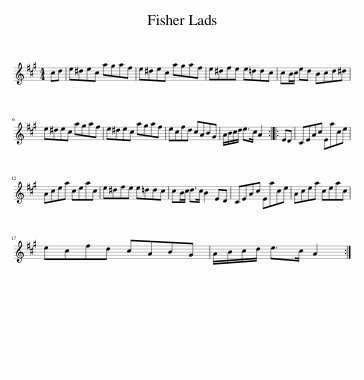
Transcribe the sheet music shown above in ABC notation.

X:1
L:1/8
M:4/4
I:linebreak $
K:A
V:1 treble
V:1
 cd | e^dec agaf | e^dec agaf | e^dfe e=ddc | cB/c/ ed Bcd^d |$ %5
 e^dec agaf | e^dec agaf | ecfd cABG | A/B/c/d/ e>c A2 :: ED | %10
 CEAc Eace |$ Acea ceac | e^dfe e=ddc | cB/c/ d>c B2 ED | CEAc Eace | %15
 Acea ceac |$ ecfd cABG | A/B/c/d/ e>c A2 :| %18
